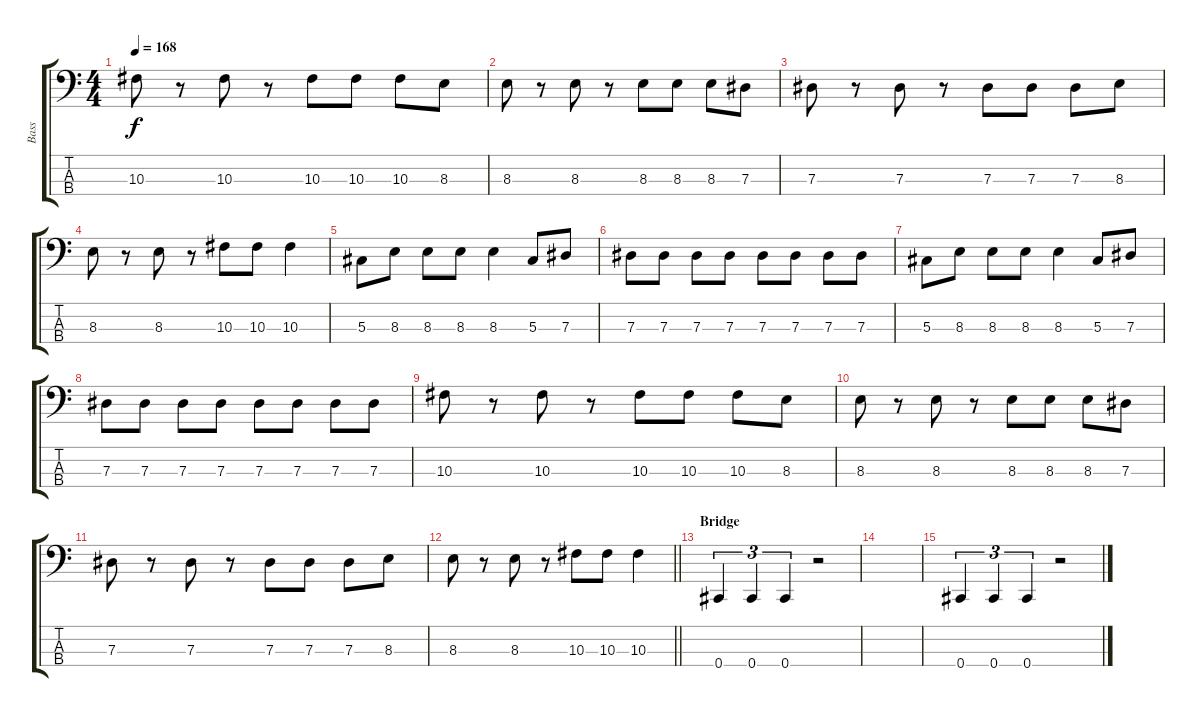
\track ("Bass" "Bass") {instrument electricbasspick}
\staff {score tabs}
\tuning (Gb2 Db2 Ab1 Db1) {hide}
\ts (4 4)
\tempo 168
\clef f4
\ks c
10.3.8{dy f} r.8 10.3.8 r.8 10.3.8 10.3.8 10.3.8 8.3.8 |
8.3.8 r.8 8.3.8 r.8 8.3.8 8.3.8 8.3.8 7.3.8 |
7.3.8 r.8 7.3.8 r.8 7.3.8 7.3.8 7.3.8 8.3.8 |
8.3.8 r.8 8.3.8 r.8 10.3.8 10.3.8 10.3.4 |
5.3.8 8.3.8 8.3.8 8.3.8 8.3.4 5.3.8 7.3.8 |
7.3.8 7.3.8 7.3.8 7.3.8 7.3.8 7.3.8 7.3.8 7.3.8 |
5.3.8 8.3.8 8.3.8 8.3.8 8.3.4 5.3.8 7.3.8 |
7.3.8 7.3.8 7.3.8 7.3.8 7.3.8 7.3.8 7.3.8 7.3.8 |
10.3.8 r.8 10.3.8 r.8 10.3.8 10.3.8 10.3.8 8.3.8 |
8.3.8 r.8 8.3.8 r.8 8.3.8 8.3.8 8.3.8 7.3.8 |
7.3.8 r.8 7.3.8 r.8 7.3.8 7.3.8 7.3.8 8.3.8 |
\barLineRight lightlight
8.3.8 r.8 8.3.8 r.8 10.3.8 10.3.8 10.3.4 |
\section ("" "Bridge")
0.4.4{tu (3 2)} 0.4.4{tu (3 2)} 0.4.4{tu (3 2)} r.2 |
|
0.4.4{tu (3 2)} 0.4.4{tu (3 2)} 0.4.4{tu (3 2)} r.2
